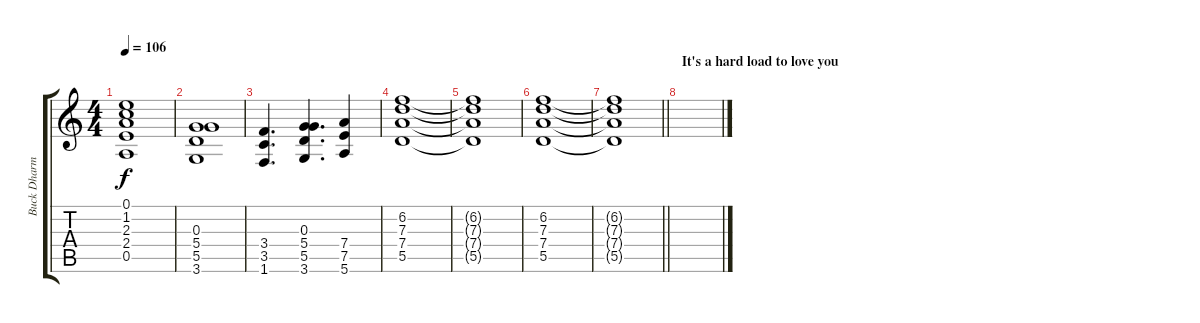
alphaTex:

\track ("Buck Dharma (Guitar)" "Buck Dharm") {instrument overdrivenguitar}
\staff {score tabs}
\tuning (E4 B3 G3 D3 A2 E2) {hide}
\ts (4 4)
\tempo 106
\clef g2
\ks c
(0.1 1.2 2.3 2.4 0.5).1{dy f} |
(0.3 5.4 5.5 3.6).1 |
(3.4 3.5 1.6).4{d} (0.3 5.4 5.5 3.6).4{d} (7.4 7.5 5.6).4 |
(6.2 7.3 7.4 5.5).1 |
(6.2{t} 7.3{t} 7.4{t} 5.5{t}).1 |
(6.2 7.3 7.4 5.5).1 |
\barLineRight lightlight
(6.2{t} 7.3{t} 7.4{t} 5.5{t}).1 |
\section ("" "It's a hard load to love you")
